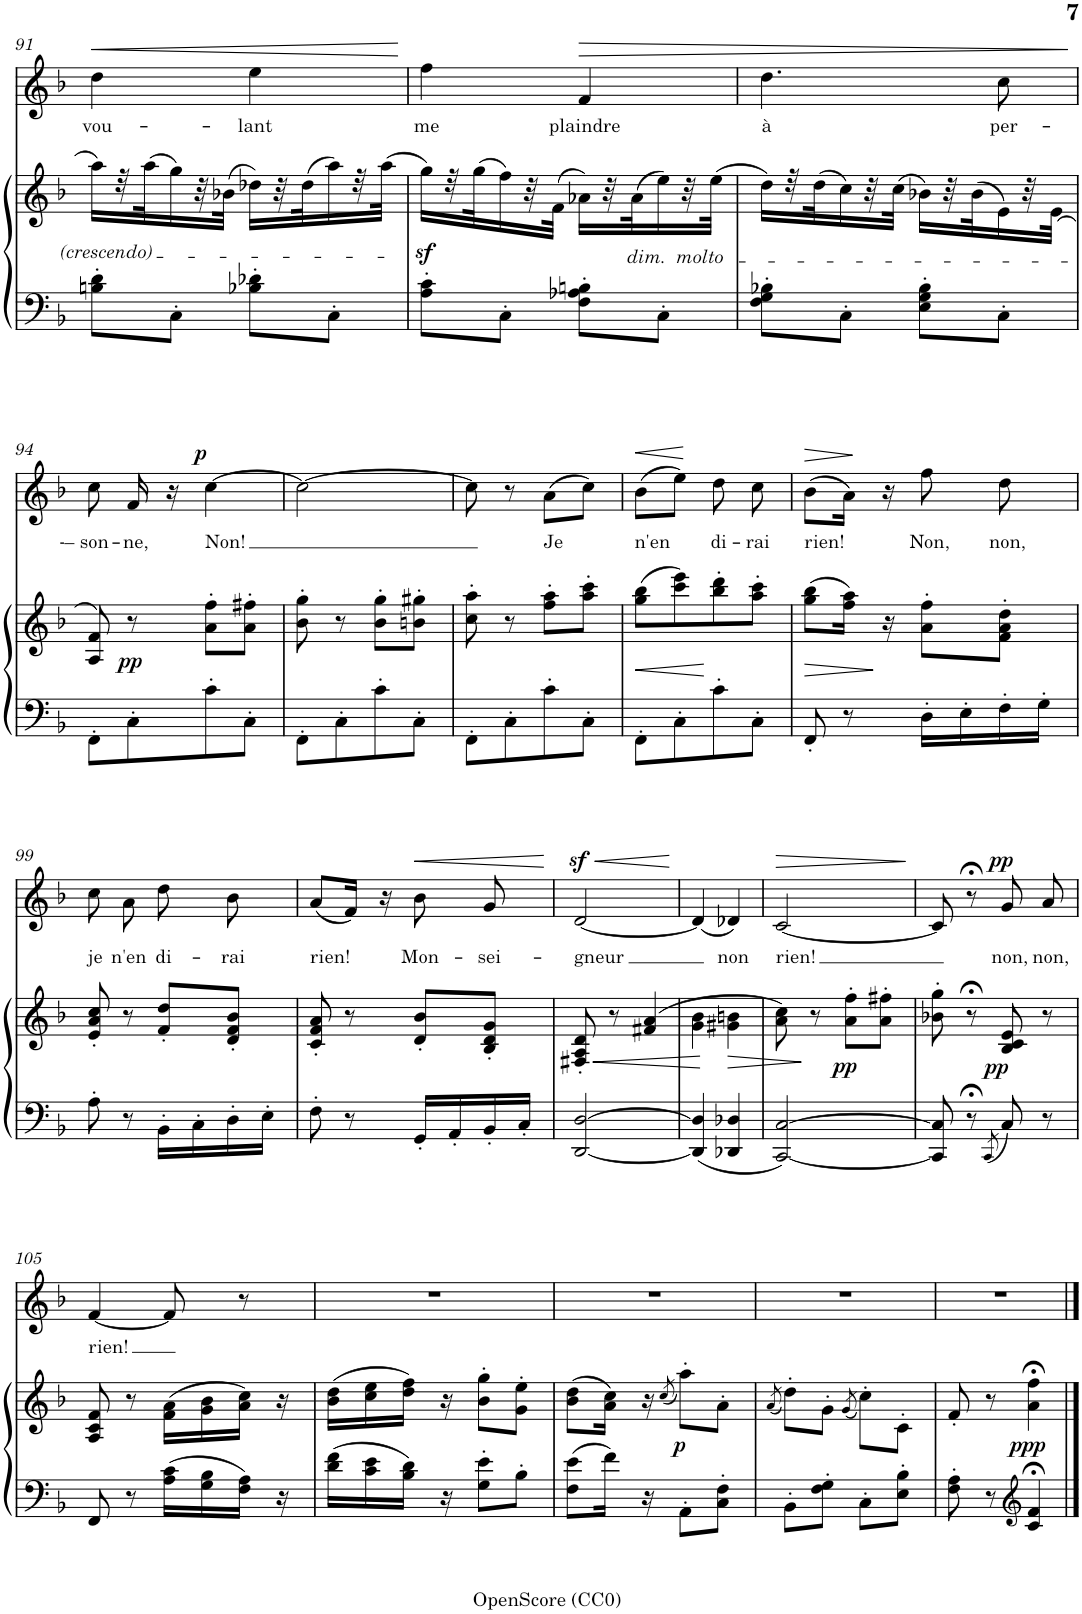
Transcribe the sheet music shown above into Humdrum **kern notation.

**kern	**kern	**dynam	**kern	**text	**dynam
*part2	*part2	*part2	*part1	*part1	*part1
*staff3	*staff2	*staff2/3	*staff1	*staff1	*staff1
*I"Piano	*	*	*I"Chant Voice	*	*
*I'Pno	*	*	*	*	*
!!LO:PB:g=z
*clefF4	*clefG2	*	*clefG2	*	*
*k[b-]	*k[b-]	*	*k[b-]	*	*
*M2/4	*M2/4	*	*M2/4	*	*
=91	=91	=91	=91	=91	=91
!	!	!	!	!LO:LY:b	!LO:HP:b
8Bn\' 8d\'L	16aa\LL	.	4dd\	vou-	<
.	32r	.	.	.	.
.	(32aa\J	.	.	.	.
8C'\J	16gg\)	.	.	.	.
.	32r	.	.	.	.
.	(32b-X\JJJ	.	.	.	.
!	!	!	!	!LO:LY:b	!
8B-X\' 8d-X\'L	16dd-X\LL)	.	4ee\	-lant	.
.	32r	.	.	.	.
.	(32dd-\J	.	.	.	.
8C'\J	16aa\)	.	.	.	.
.	32r	.	.	.	.
.	(32aa\JJJ	.	.	.	.
.	.	.	.	.	[
=92	=92	=92	=92	=92	=92
!	!	!	!	!LO:LY:b	!
8A\' 8c\'L	16ggz<\LL)	.	4ff\	me	.
.	32r	.	.	.	.
.	(32gg\J	.	.	.	.
8C'\J	16ff\)	.	.	.	.
.	32r	.	.	.	.
.	(32f\JJJ	.	.	.	.
!	!	!	!	!LO:LY:b	!LO:HP:b
8F\' 8A-X\' 8Bn\'L	16a-X\LL)	.	4f/	plaindre	>
.	32r	.	.	.	.
!	!LO:TX:b:i:t=dim.  molto	!	!	!	!
.	(32a-\J	.	.	.	.
8C'\J	16ee\)	.	.	.	.
.	32r	.	.	.	.
.	(32ee\JJJ	.	.	.	.
=93	=93	=93	=93	=93	=93
!	!	!	!	!LO:LY:b	!
8F\' 8G\' 8B-X\'L	16dd\LL)	.	4.dd\	à	.
.	32r	.	.	.	.
.	(>32dd\J	.	.	.	.
8C'\J	16cc\)	.	.	.	.
.	32r	.	.	.	.
.	(32cc\JJJ	.	.	.	.
8E\' 8G\' 8B-\'L	16b-X\LL)	.	.	.	.
.	32r	.	.	.	.
.	(32b-\J	.	.	.	.
!	!	!	!	!LO:LY:b	!
8C'\J	16e\)	.	8cc\	per-	.
.	32r	.	.	.	.
.	(32e\JJJ	.	.	.	.
.	.	.	.	.	]
!!LO:LB:g=z
=94	=94	=94	=94	=94	=94
!	!	!	!	!LO:LY:b	!
8FF'\L	8A/ 8f/)	.	8cc\	-– son-	.
!	!	!LO:DY:b	!	!LO:LY:b	!
8C'\	8r	pp	16f/	-ne,	.
.	.	.	16r	.	.
!	!	!	!	!LO:LY:b	!LO:DY:a
8c'\	8a\' 8ff\'L	.	[4cc\	Non!	p
8C'\J	8a\' 8ff#X\'J	.	.	.	.
=95	=95	=95	=95	=95	=95
8FF'\L	8b-\' 8gg\'	.	2cc\_	.	.
8C'\	8r	.	.	.	.
8c'\	8b-\' 8gg\'L	.	.	.	.
8C'\J	8bn\' 8gg#X\'J	.	.	.	.
=96	=96	=96	=96	=96	=96
8FF'\L	8cc\' 8aa\'	.	8cc\]	.	.
8C'\	8r	.	8r	.	.
!	!	!	!	!LO:LY:b	!
8c'\	8ff\' 8aa\'L	.	(8a\L	Je	.
8C'\J	8aa\' 8ccc\'J	.	8cc\J)	.	.
=97	=97	=97	=97	=97	=97
!	!	!LO:HP:b	!	!LO:LY:b	!LO:HP:b
8FF'\L	(8gg\ 8bb-\L	<	(8b-\L	n'en	<
8C'\	8ccc\ 8eee\)	.	8ee\J)	.	[
!	!	!	!	!LO:LY:b	!
8c'\	8bb-\' 8ddd\'	[	8dd\	di-	.
!	!	!	!	!LO:LY:b	!
8C'\J	8aa\' 8ccc\'J	.	8cc\	-rai	.
=98	=98	=98	=98	=98	=98
!	!	!LO:HP:b	!	!LO:LY:b	!LO:HP:b
8FF'/	(8gg\ 8bb-\L	>	(8b-\L	rien!	>
8r	16ff\ 16aa\Jk)	.	16a\Jk)	.	]
.	16r	]	16r	.	.
!	!	!	!	!LO:LY:b	!
16D'\LL	8a\' 8ff\'L	.	8ff\	Non,	.
16E'\	.	.	.	.	.
!	!	!	!	!LO:LY:b	!
16F'\	8f\' 8a\' 8dd\'J	.	8dd\	non,	.
16G'\JJ	.	.	.	.	.
!!LO:LB:g=z
=99	=99	=99	=99	=99	=99
!	!	!	!	!LO:LY:b	!
8A'\	8e/' 8a/' 8cc/'	.	8cc\	je	.
!	!	!	!	!LO:LY:b	!
8r	8r	.	8a\	n'en	.
!	!	!	!	!LO:LY:b	!
16BB-'\LL	8f/' 8dd/'L	.	8dd\	di-	.
16C'\	.	.	.	.	.
!	!	!	!	!LO:LY:b	!
16D'\	8d/' 8f/' 8b-/'J	.	8b-\	-rai	.
16E'\JJ	.	.	.	.	.
=100	=100	=100	=100	=100	=100
!	!	!	!	!LO:LY:b	!
8F'\	8c/' 8f/' 8a/'	.	(8a/L	rien!	.
8r	8r	.	16f/Jk)	.	.
.	.	.	16r	.	.
!	!	!	!	!LO:LY:b	!LO:HP:b
16GG'/LL	8d/' 8b-/'L	.	8b-\	Mon-	<
16AA'/	.	.	.	.	.
!	!	!	!	!LO:LY:b	!
16BB-'/	8B-/' 8d/' 8g/'J	.	8g/	-sei-	.
16C'/JJ	.	.	.	.	.
.	.	.	.	.	[
=101	=101	=101	=101	=101	=101
!	!	!LO:HP:b	!	!LO:LY:b	!LO:HP:b
[2DD/ [2D/	8F#X/' 8A/' 8d/'	<	[2dz>/	-gneur	<
.	8r	.	.	.	.
.	(4f#X/ 4a/	.	.	.	.
.	.	.	.	.	[
=102	=102	=102	=102	=102	=102
4DD/] 4D/]	4g\ 4b-\	.	(4d/]	.	.
!	!	!LO:HP:n=1:b	!	!LO:LY:b	!
4DD-X/ 4D-X/	4g#X\ 4bn\	[ >	4d-X/)	non	.
=103	=103	=103	=103	=103	=103
!	!	!	!	!LO:LY:b	!LO:HP:b
[2CC/ [2C/	8a\ 8cc\)	.	[2c/	rien!	>
.	8r	]	.	.	.
!	!	!LO:DY:b	!	!	!
.	8a\' 8ff\'L	pp	.	.	.
.	8a\' 8ff#X\'J	.	.	.	.
.	.	.	.	.	]
=104	=104	=104	=104	=104	=104
8CC/] 8C/]	8b-X\' 8gg\'	.	8c/]	.	.
8r;<	8r;<	.	8r;<	.	.
8qCC/	.	.	.	.	.
!	!	!LO:DY:b	!	!LO:LY:b	!LO:DY:a
8C/	8B-/ 8c/ 8e/	pp	8g/	non,	pp
!	!	!	!	!LO:LY:b	!
8r	8r	.	8a/	non,	.
!!LO:LB:g=z
=105	=105	=105	=105	=105	=105
!	!	!	!	!LO:LY:b	!
8FF/	8A/ 8c/ 8f/	.	[4f/	rien!	.
8r	8r	.	.	.	.
16A\ 16c\LL	(16f\ 16a\LL	.	8f/]	.	.
16G\ 16B-\	16g\ 16b-\	.	.	.	.
16F\ 16A\JJ	16a\ 16cc\JJ)	.	8r	.	.
16r	16r	.	.	.	.
=106	=106	=106	=106	=106	=106
16d\ 16f\LL	(16b-\ 16dd\LL	.	2r	.	.
16c\ 16e\	16cc\ 16ee\	.	.	.	.
16B-\ 16d\JJ	16dd\ 16ff\JJ)	.	.	.	.
16r	16r	.	.	.	.
8G\' 8e\'L	8b-\' 8gg\'L	.	.	.	.
8B-'\J	8g\' 8ee\'J	.	.	.	.
=107	=107	=107	=107	=107	=107
8F\ 8e\L	(8b-\ 8dd\L	.	2r	.	.
16f\Jk	16a\ 16cc\Jk)	.	.	.	.
16r	16r	.	.	.	.
.	(8qcc/	.	.	.	.
!	!	!LO:DY:b	!	!	!
8AA'\L	8aa'\L)	p	.	.	.
8C\' 8F\'J	8a'\J	.	.	.	.
=108	=108	=108	=108	=108	=108
.	(8qa/	.	.	.	.
8BB-'\L	8dd'\L)	.	2r	.	.
8F\' 8G\'J	8g'\J	.	.	.	.
.	(8qg/	.	.	.	.
8C'\L	8cc'\L)	.	.	.	.
8E\' 8B-\'J	8c'\J	.	.	.	.
=109	=109	=109	=109	=109	=109
8F\' 8A\'	8f'/	.	2r	.	.
8r	8r	.	.	.	.
*clefG2	*	*	*	*	*
!	!	!LO:DY:b	!	!	!
4c/;< 4f/;<	4a\;< 4ff\;<	ppp	.	.	.
==	==	==	==	==	==
*-	*-	*-	*-	*-	*-
